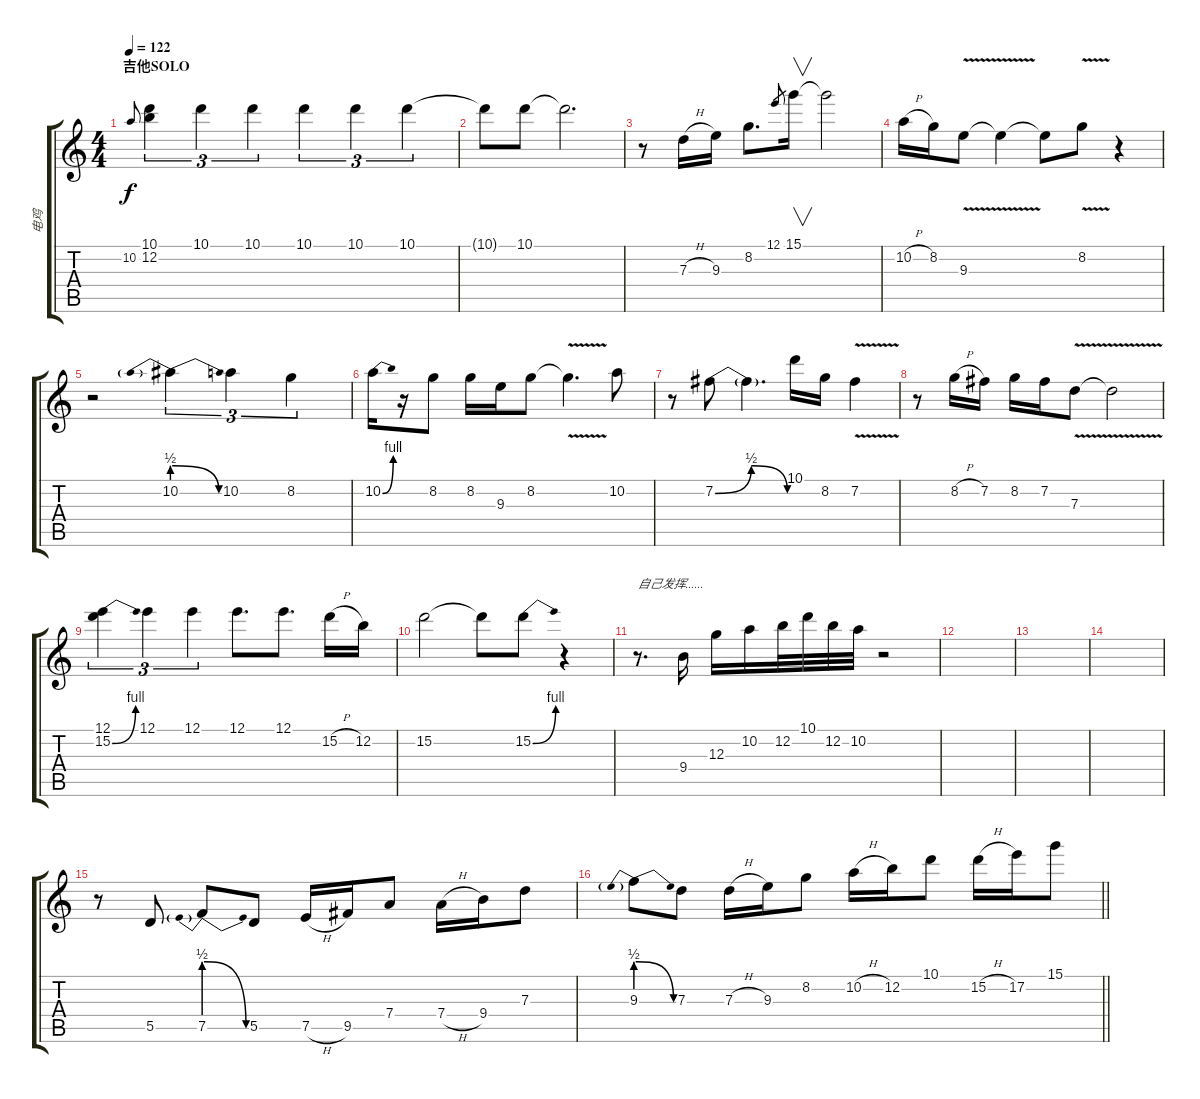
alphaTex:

\track ("电鸡" "电鸡") {instrument electricguitarclean}
\staff {score tabs}
\tuning (E4 B3 G3 D3 A2 E2) {hide}
\ts (4 4)
\section ("" "吉他SOLO")
\tempo 122
\clef g2
\ks c
10.2.8{gr onbeat dy f} (10.1 12.2).4{tu (3 2) instrument electricguitarclean} 10.1.4{tu (3 2)} 10.1.4{tu (3 2)} 10.1.4{tu (3 2)} 10.1.4{tu (3 2)} 10.1.4{tu (3 2)} |
10.1{t}.8 10.1.8 10.1{t}.2{d} |
r.8 7.3{h}.16 9.3.16 8.2.8{d} 12.1.8{gr} 15.1.16{v} 15.1{t}.2 |
10.2{h}.16 8.2.16 9.3{v}.8 9.3{t}.4 9.3{t}.8 8.2{v}.8 r.4 |
r.2 10.2{be (prebendrelease 0 2 60 0)}.4{tu (3 2)} 10.2.4{tu (3 2)} 8.2.4{tu (3 2)} |
10.2{be (bend 0 0 60 4)}.16 r.16 8.2.8 8.2.16 9.3.16 8.2.8 8.2{v t}.4{d} 10.2.8 |
r.8 7.2{be (bendrelease 0 0 10 2 50 2 60 0)}.8 7.2{t}.4{d} 10.1.16 8.2.16 7.2{v}.4 |
r.8 8.2{h}.16 7.2.16 8.2.16 7.2.16 7.3{v}.8 7.3{t}.2 |
(12.1 15.2{be (bend 0 0 60 4)}).4{tu (3 2)} 12.1.4{tu (3 2)} 12.1.4{tu (3 2)} 12.1.8{d} 12.1.8{d} 15.2{h}.16 12.2.16 |
15.2.2 15.2{t}.8 15.2{be (bend 0 0 60 4)}.8 r.4 |
r.8{d txt "自己发挥......"} 9.4.16 12.3.16 10.2.16 12.2.32 10.1.32 12.2.32 10.2.32 r.2 |
|
|
|
r.8 5.5.8 7.5{be (prebendrelease 0 2 60 0)}.8 5.5.8 7.5{h}.16 9.5.16 7.4.8 7.4{h}.16 9.4.16 7.3.8 |
\barLineRight lightlight
9.3{be (prebendrelease 0 2 60 0)}.8 7.3.8 7.3{h}.16 9.3.16 8.2.8 10.2{h}.16 12.2.16 10.1.8 15.2{h}.16 17.2.16 15.1.8
